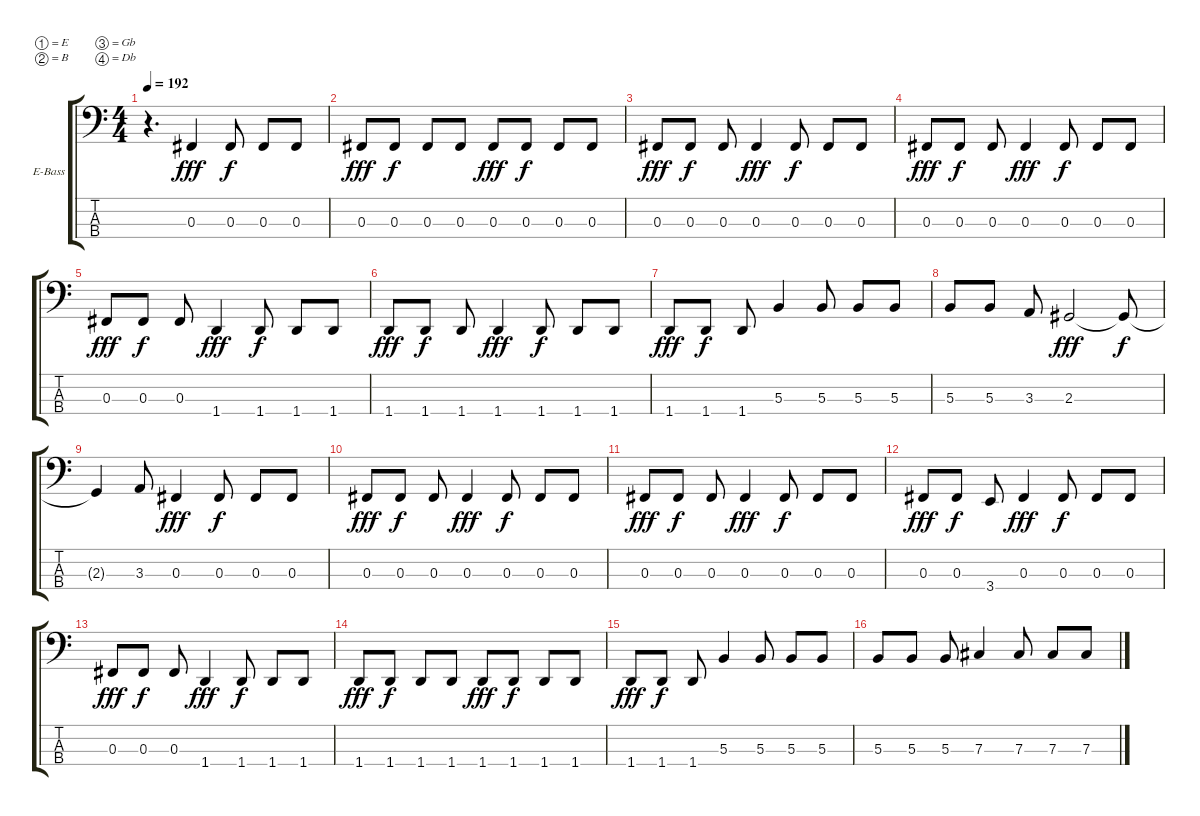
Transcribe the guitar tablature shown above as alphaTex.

\bracketExtendMode groupsimilarinstruments
\firstSystemTrackNameOrientation horizontal
\otherSystemsTrackNameOrientation horizontal
\track ("Bass" "E-Bass") {instrument electricbasspick}
\staff {score tabs}
\tuning (E2 B1 Gb1 Db1)
\ts (4 4)
\tempo 192
\clef f4
\ks c
r.4{d dy fff} 0.3.4 0.3.8{dy f} 0.3.8 0.3.8 |
0.3.8{dy fff} 0.3.8{dy f} 0.3.8 0.3.8 0.3.8{dy fff} 0.3.8{dy f} 0.3.8 0.3.8 |
0.3.8{dy fff} 0.3.8{dy f} 0.3.8 0.3.4{dy fff} 0.3.8{dy f} 0.3.8 0.3.8 |
0.3.8{dy fff} 0.3.8{dy f} 0.3.8 0.3.4{dy fff} 0.3.8{dy f} 0.3.8 0.3.8 |
0.3.8{dy fff} 0.3.8{dy f} 0.3.8 1.4.4{dy fff} 1.4.8{dy f} 1.4.8 1.4.8 |
1.4.8{dy fff} 1.4.8{dy f} 1.4.8 1.4.4{dy fff} 1.4.8{dy f} 1.4.8 1.4.8 |
1.4.8{dy fff} 1.4.8{dy f} 1.4.8 5.3.4 5.3.8 5.3.8 5.3.8 |
5.3.8 5.3.8 3.3.8 2.3.2{dy fff} 2.3{t}.8{dy f} |
2.3{t}.4 3.3.8 0.3.4{dy fff} 0.3.8{dy f} 0.3.8 0.3.8 |
0.3.8{dy fff} 0.3.8{dy f} 0.3.8 0.3.4{dy fff} 0.3.8{dy f} 0.3.8 0.3.8 |
0.3.8{dy fff} 0.3.8{dy f} 0.3.8 0.3.4{dy fff} 0.3.8{dy f} 0.3.8 0.3.8 |
0.3.8{dy fff} 0.3.8{dy f} 3.4.8 0.3.4{dy fff} 0.3.8{dy f} 0.3.8 0.3.8 |
0.3.8{dy fff} 0.3.8{dy f} 0.3.8 1.4.4{dy fff} 1.4.8{dy f} 1.4.8 1.4.8 |
1.4.8{dy fff} 1.4.8{dy f} 1.4.8 1.4.8 1.4.8{dy fff} 1.4.8{dy f} 1.4.8 1.4.8 |
1.4.8{dy fff} 1.4.8{dy f} 1.4.8 5.3.4 5.3.8 5.3.8 5.3.8 |
5.3.8 5.3.8 5.3.8 7.3.4 7.3.8 7.3.8 7.3.8
